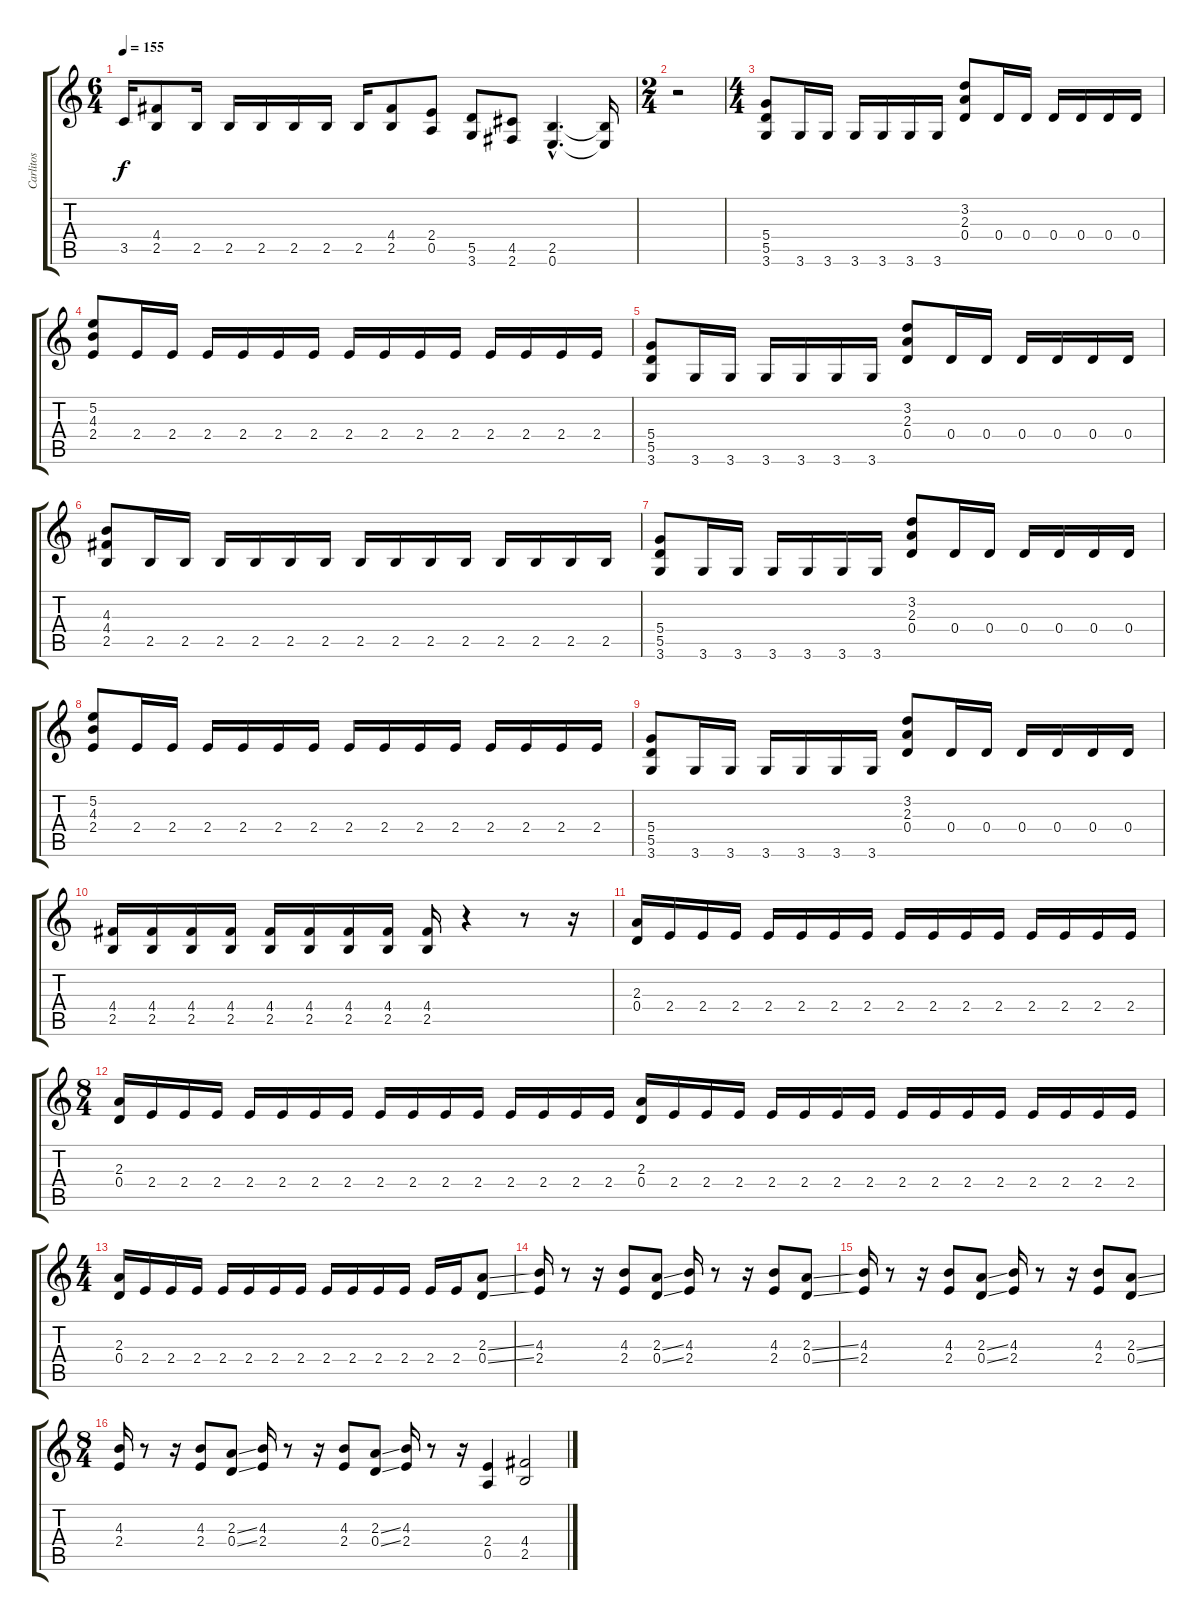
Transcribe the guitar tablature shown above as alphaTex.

\track ("Carlitos" "Carlitos") {instrument overdrivenguitar}
\staff {score tabs}
\tuning (E4 B3 G3 D3 A2 E2) {hide}
\ts (6 4)
\tempo 155
\clef g2
\ks c
3.5.16{dy f} (4.4 2.5).8 2.5.16 2.5.16 2.5.16 2.5.16 2.5.16 2.5.16 (4.4 2.5).8 (2.4 0.5).8 (5.5 3.6).8 (4.5 2.6).8 (2.5{hac} 0.6{hac}).4{d} (2.5{t} 0.6{t}).16 |
\ts (2 4)
r.2 |
\ts (4 4)
(5.4 5.5 3.6).8 3.6.16 3.6.16 3.6.16 3.6.16 3.6.16 3.6.16 (3.2 2.3 0.4).8 0.4.16 0.4.16 0.4.16 0.4.16 0.4.16 0.4.16 |
(5.2 4.3 2.4).8 2.4.16 2.4.16 2.4.16 2.4.16 2.4.16 2.4.16 2.4.16 2.4.16 2.4.16 2.4.16 2.4.16 2.4.16 2.4.16 2.4.16 |
(5.4 5.5 3.6).8 3.6.16 3.6.16 3.6.16 3.6.16 3.6.16 3.6.16 (3.2 2.3 0.4).8 0.4.16 0.4.16 0.4.16 0.4.16 0.4.16 0.4.16 |
(4.3 4.4 2.5).8 2.5.16 2.5.16 2.5.16 2.5.16 2.5.16 2.5.16 2.5.16 2.5.16 2.5.16 2.5.16 2.5.16 2.5.16 2.5.16 2.5.16 |
(5.4 5.5 3.6).8 3.6.16 3.6.16 3.6.16 3.6.16 3.6.16 3.6.16 (3.2 2.3 0.4).8 0.4.16 0.4.16 0.4.16 0.4.16 0.4.16 0.4.16 |
(5.2 4.3 2.4).8 2.4.16 2.4.16 2.4.16 2.4.16 2.4.16 2.4.16 2.4.16 2.4.16 2.4.16 2.4.16 2.4.16 2.4.16 2.4.16 2.4.16 |
(5.4 5.5 3.6).8 3.6.16 3.6.16 3.6.16 3.6.16 3.6.16 3.6.16 (3.2 2.3 0.4).8 0.4.16 0.4.16 0.4.16 0.4.16 0.4.16 0.4.16 |
(4.4 2.5).16 (4.4 2.5).16 (4.4 2.5).16 (4.4 2.5).16 (4.4 2.5).16 (4.4 2.5).16 (4.4 2.5).16 (4.4 2.5).16 (4.4 2.5).16 r.4 r.8 r.16 |
(2.3 0.4).16 2.4.16 2.4.16 2.4.16 2.4.16 2.4.16 2.4.16 2.4.16 2.4.16 2.4.16 2.4.16 2.4.16 2.4.16 2.4.16 2.4.16 2.4.16 |
\ts (8 4)
(2.3 0.4).16 2.4.16 2.4.16 2.4.16 2.4.16 2.4.16 2.4.16 2.4.16 2.4.16 2.4.16 2.4.16 2.4.16 2.4.16 2.4.16 2.4.16 2.4.16 (2.3 0.4).16 2.4.16 2.4.16 2.4.16 2.4.16 2.4.16 2.4.16 2.4.16 2.4.16 2.4.16 2.4.16 2.4.16 2.4.16 2.4.16 2.4.16 2.4.16 |
\ts (4 4)
(2.3 0.4).16 2.4.16 2.4.16 2.4.16 2.4.16 2.4.16 2.4.16 2.4.16 2.4.16 2.4.16 2.4.16 2.4.16 2.4.16 2.4.16 (2.3{ss} 0.4{ss}).8 |
(4.3 2.4).16 r.8 r.16 (4.3 2.4).8 (2.3{ss} 0.4{ss}).8 (4.3 2.4).16 r.8 r.16 (4.3 2.4).8 (2.3{ss} 0.4{ss}).8 |
(4.3 2.4).16 r.8 r.16 (4.3 2.4).8 (2.3{ss} 0.4{ss}).8 (4.3 2.4).16 r.8 r.16 (4.3 2.4).8 (2.3{ss} 0.4{ss}).8 |
\ts (8 4)
(4.3 2.4).16 r.8 r.16 (4.3 2.4).8 (2.3{ss} 0.4{ss}).8 (4.3 2.4).16 r.8 r.16 (4.3 2.4).8 (2.3{ss} 0.4{ss}).8 (4.3 2.4).16 r.8 r.16 (2.4 0.5).4 (4.4 2.5).2
